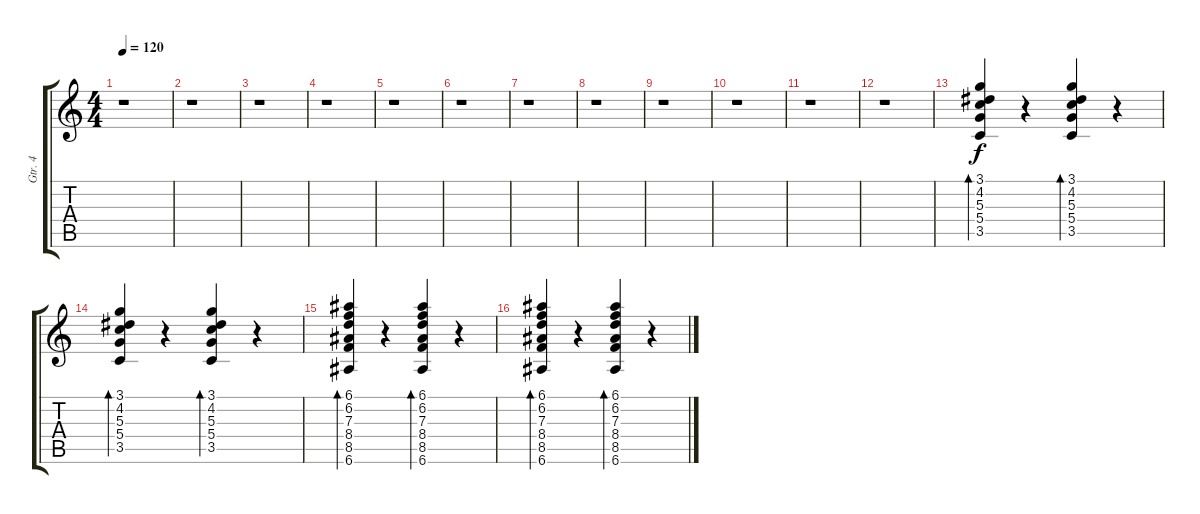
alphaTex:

\track ("Gtr. 4" "Gtr. 4") {instrument acousticguitarsteel}
\staff {score tabs}
\tuning (E4 B3 G3 D3 A2 E2) {hide}
\ts (4 4)
\tempo 120
\clef g2
\ks c
r.1{dy f} |
r.1 |
r.1 |
r.1 |
r.1 |
r.1 |
r.1 |
r.1 |
r.1 |
r.1 |
r.1 |
r.1 |
(3.1 4.2 5.3 5.4 3.5).4{bd 30} r.4 (3.1 4.2 5.3 5.4 3.5).4{bd 30} r.4 |
(3.1 4.2 5.3 5.4 3.5).4{bd 30} r.4 (3.1 4.2 5.3 5.4 3.5).4{bd 30} r.4 |
(6.1 6.2 7.3 8.4 8.5 6.6).4{bd 30} r.4 (6.1 6.2 7.3 8.4 8.5 6.6).4{bd 30} r.4 |
(6.1 6.2 7.3 8.4 8.5 6.6).4{bd 30} r.4 (6.1 6.2 7.3 8.4 8.5 6.6).4{bd 30} r.4
